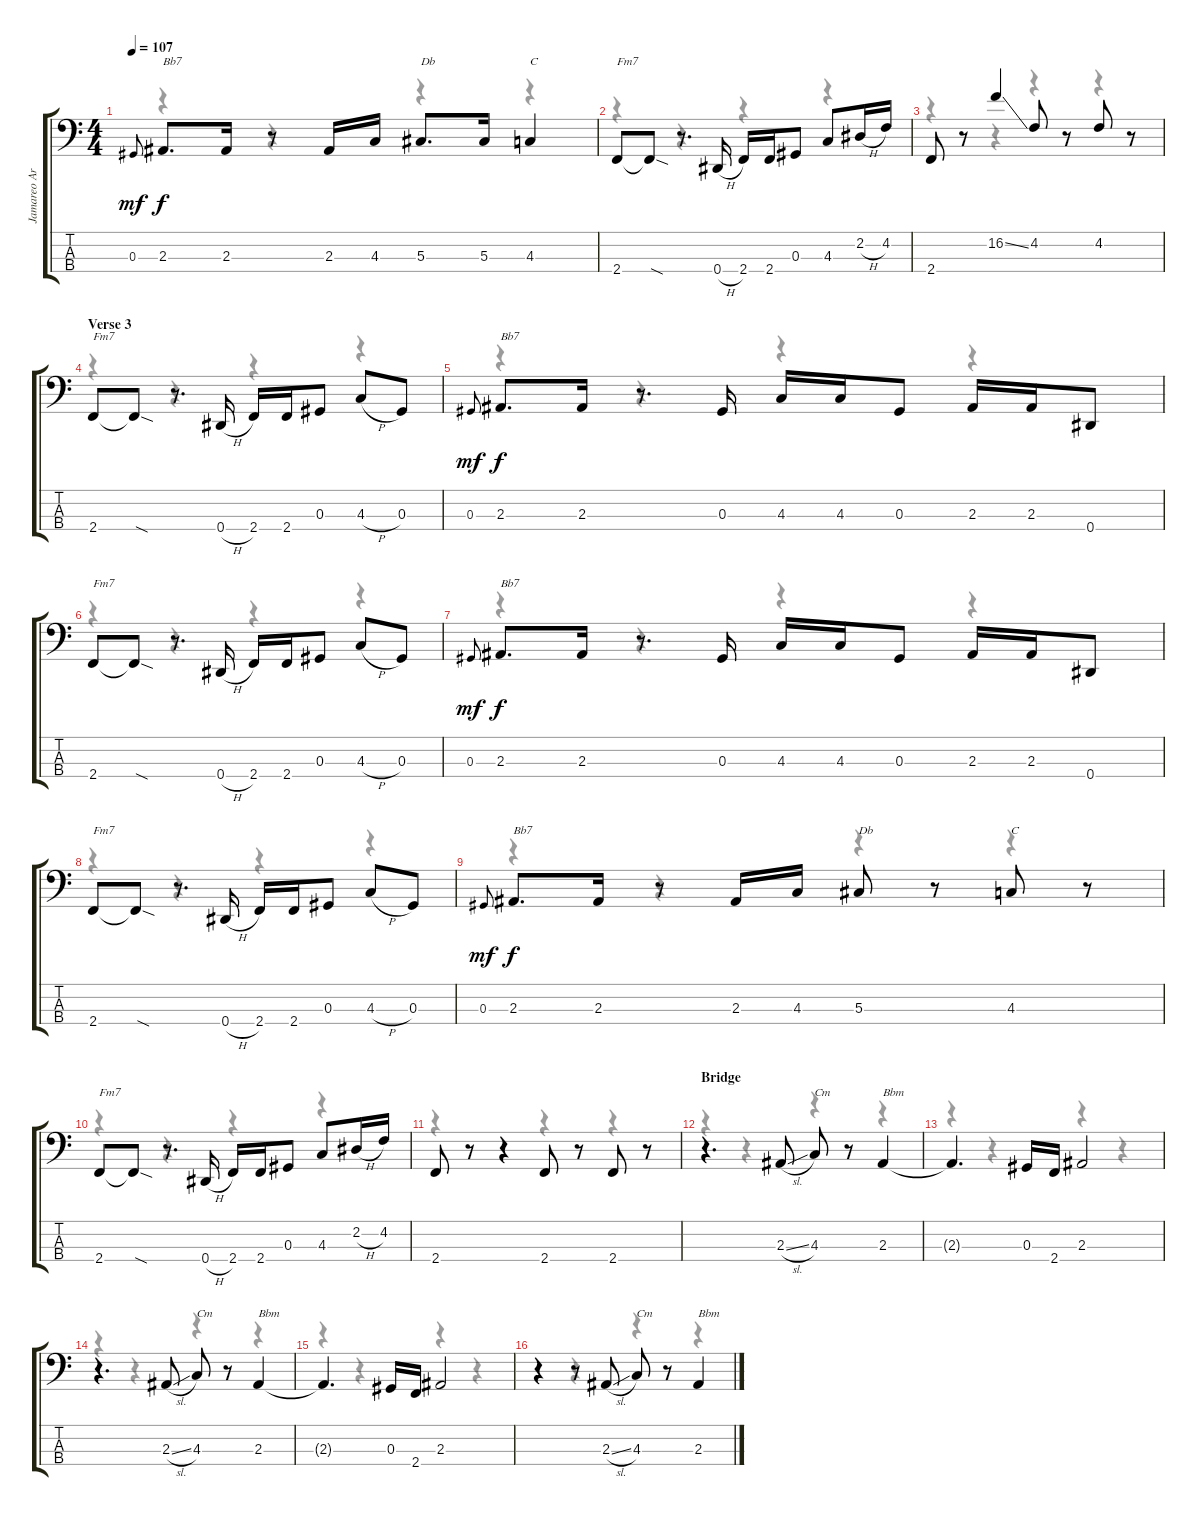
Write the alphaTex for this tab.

\track ("Jamareo Artis (Bass)" "Jamareo Ar") {instrument electricbassfinger}
\staff {score tabs}
\tuning (Gb2 Db2 Ab1 Eb1) {hide}
\voice
\ts (4 4)
\tempo 107
\clef f4
\ks c
0.3.8{gr onbeat dy mf} 2.3.8{d txt "Bb7" dy f} 2.3.16 r.8 2.3.16 4.3.16 5.3.8{d txt "Db"} 5.3.16 4.3.4{txt "C"} |
2.4.8{txt "Fm7"} 2.4{sod t}.8 r.8{d} 0.4{h}.16 2.4.16 2.4.16 0.3.8 4.3.8 2.2{h}.16 4.2.16 |
2.4.8 r.8 16.2{ss}.4 4.2.8 r.8 4.2.8 r.8 |
\section ("" "Verse 3")
2.4.8{txt "Fm7"} 2.4{sod t}.8 r.8{d} 0.4{h}.16 2.4.16 2.4.16 0.3.8 4.3{h}.8 0.3.8 |
0.3.8{gr onbeat dy mf} 2.3.8{d txt "Bb7" dy f} 2.3.16 r.8{d} 0.3.16 4.3.16 4.3.16 0.3.8 2.3.16 2.3.16 0.4.8 |
2.4.8{txt "Fm7"} 2.4{sod t}.8 r.8{d} 0.4{h}.16 2.4.16 2.4.16 0.3.8 4.3{h}.8 0.3.8 |
0.3.8{gr onbeat dy mf} 2.3.8{d txt "Bb7" dy f} 2.3.16 r.8{d} 0.3.16 4.3.16 4.3.16 0.3.8 2.3.16 2.3.16 0.4.8 |
2.4.8{txt "Fm7"} 2.4{sod t}.8 r.8{d} 0.4{h}.16 2.4.16 2.4.16 0.3.8 4.3{h}.8 0.3.8 |
0.3.8{gr onbeat dy mf} 2.3.8{d txt "Bb7" dy f} 2.3.16 r.8 2.3.16 4.3.16 5.3.8{txt "Db"} r.8 4.3.8{txt "C"} r.8 |
2.4.8{txt "Fm7"} 2.4{sod t}.8 r.8{d} 0.4{h}.16 2.4.16 2.4.16 0.3.8 4.3.8 2.2{h}.16 4.2.16 |
2.4.8 r.8 r.4 2.4.8 r.8 2.4.8 r.8 |
\section ("" "Bridge")
r.4{d} 2.3{sl}.8 4.3.8{txt "Cm"} r.8 2.3.4{txt "Bbm"} |
2.3{t}.4{d} 0.3.16 2.4.16 2.3.2 |
r.4{d} 2.3{sl}.8 4.3.8{txt "Cm"} r.8 2.3.4{txt "Bbm"} |
2.3{t}.4{d} 0.3.16 2.4.16 2.3.2 |
r.4 r.8 2.3{sl}.8 4.3.8{txt "Cm"} r.8 2.3.4{txt "Bbm"}
\voice
\clef f4
\ottava regular
\simile none
\ks c
r.4{dy f} r.4 r.4 r.4 |
r.4 r.4 r.4 r.4 |
r.4 r.4 r.4 r.4 |
r.4 r.4 r.4 r.4 |
r.4 r.4 r.4 r.4 |
r.4 r.4 r.4 r.4 |
r.4 r.4 r.4 r.4 |
r.4 r.4 r.4 r.4 |
r.4 r.4 r.4 r.4 |
r.4 r.4 r.4 r.4 |
r.4 r.4 r.4 r.4 |
r.4 r.4 r.4 r.4 |
r.4 r.4 r.4 r.4 |
r.4 r.4 r.4 r.4 |
r.4 r.4 r.4 r.4 |
r.4 r.4 r.4 r.4
